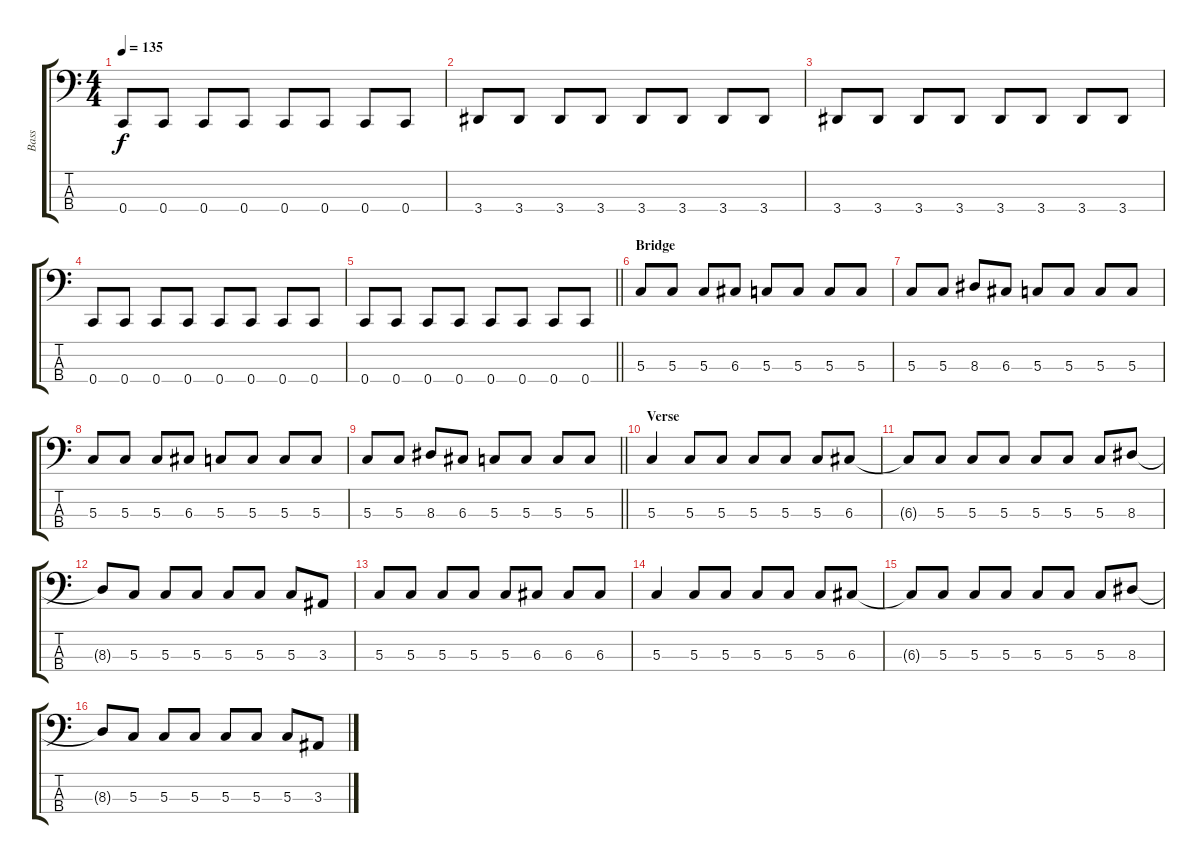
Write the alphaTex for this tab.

\track ("Bass" "Bass") {instrument electricbasspick}
\staff {score tabs}
\tuning (F2 C2 G1 C1) {hide}
\ts (4 4)
\tempo 135
\clef f4
\ks c
0.4.8{dy f} 0.4.8 0.4.8 0.4.8 0.4.8 0.4.8 0.4.8 0.4.8 |
3.4.8 3.4.8 3.4.8 3.4.8 3.4.8 3.4.8 3.4.8 3.4.8 |
3.4.8 3.4.8 3.4.8 3.4.8 3.4.8 3.4.8 3.4.8 3.4.8 |
0.4.8 0.4.8 0.4.8 0.4.8 0.4.8 0.4.8 0.4.8 0.4.8 |
\barLineRight lightlight
0.4.8 0.4.8 0.4.8 0.4.8 0.4.8 0.4.8 0.4.8 0.4.8 |
\section ("" "Bridge")
5.3.8 5.3.8 5.3.8 6.3.8 5.3.8 5.3.8 5.3.8 5.3.8 |
5.3.8 5.3.8 8.3.8 6.3.8 5.3.8 5.3.8 5.3.8 5.3.8 |
5.3.8 5.3.8 5.3.8 6.3.8 5.3.8 5.3.8 5.3.8 5.3.8 |
\barLineRight lightlight
5.3.8 5.3.8 8.3.8 6.3.8 5.3.8 5.3.8 5.3.8 5.3.8 |
\section ("" "Verse")
5.3.4 5.3.8 5.3.8 5.3.8 5.3.8 5.3.8 6.3.8 |
6.3{t}.8 5.3.8 5.3.8 5.3.8 5.3.8 5.3.8 5.3.8 8.3.8 |
8.3{t}.8 5.3.8 5.3.8 5.3.8 5.3.8 5.3.8 5.3.8 3.3.8 |
5.3.8 5.3.8 5.3.8 5.3.8 5.3.8 6.3.8 6.3.8 6.3.8 |
5.3.4 5.3.8 5.3.8 5.3.8 5.3.8 5.3.8 6.3.8 |
6.3{t}.8 5.3.8 5.3.8 5.3.8 5.3.8 5.3.8 5.3.8 8.3.8 |
8.3{t}.8 5.3.8 5.3.8 5.3.8 5.3.8 5.3.8 5.3.8 3.3.8
